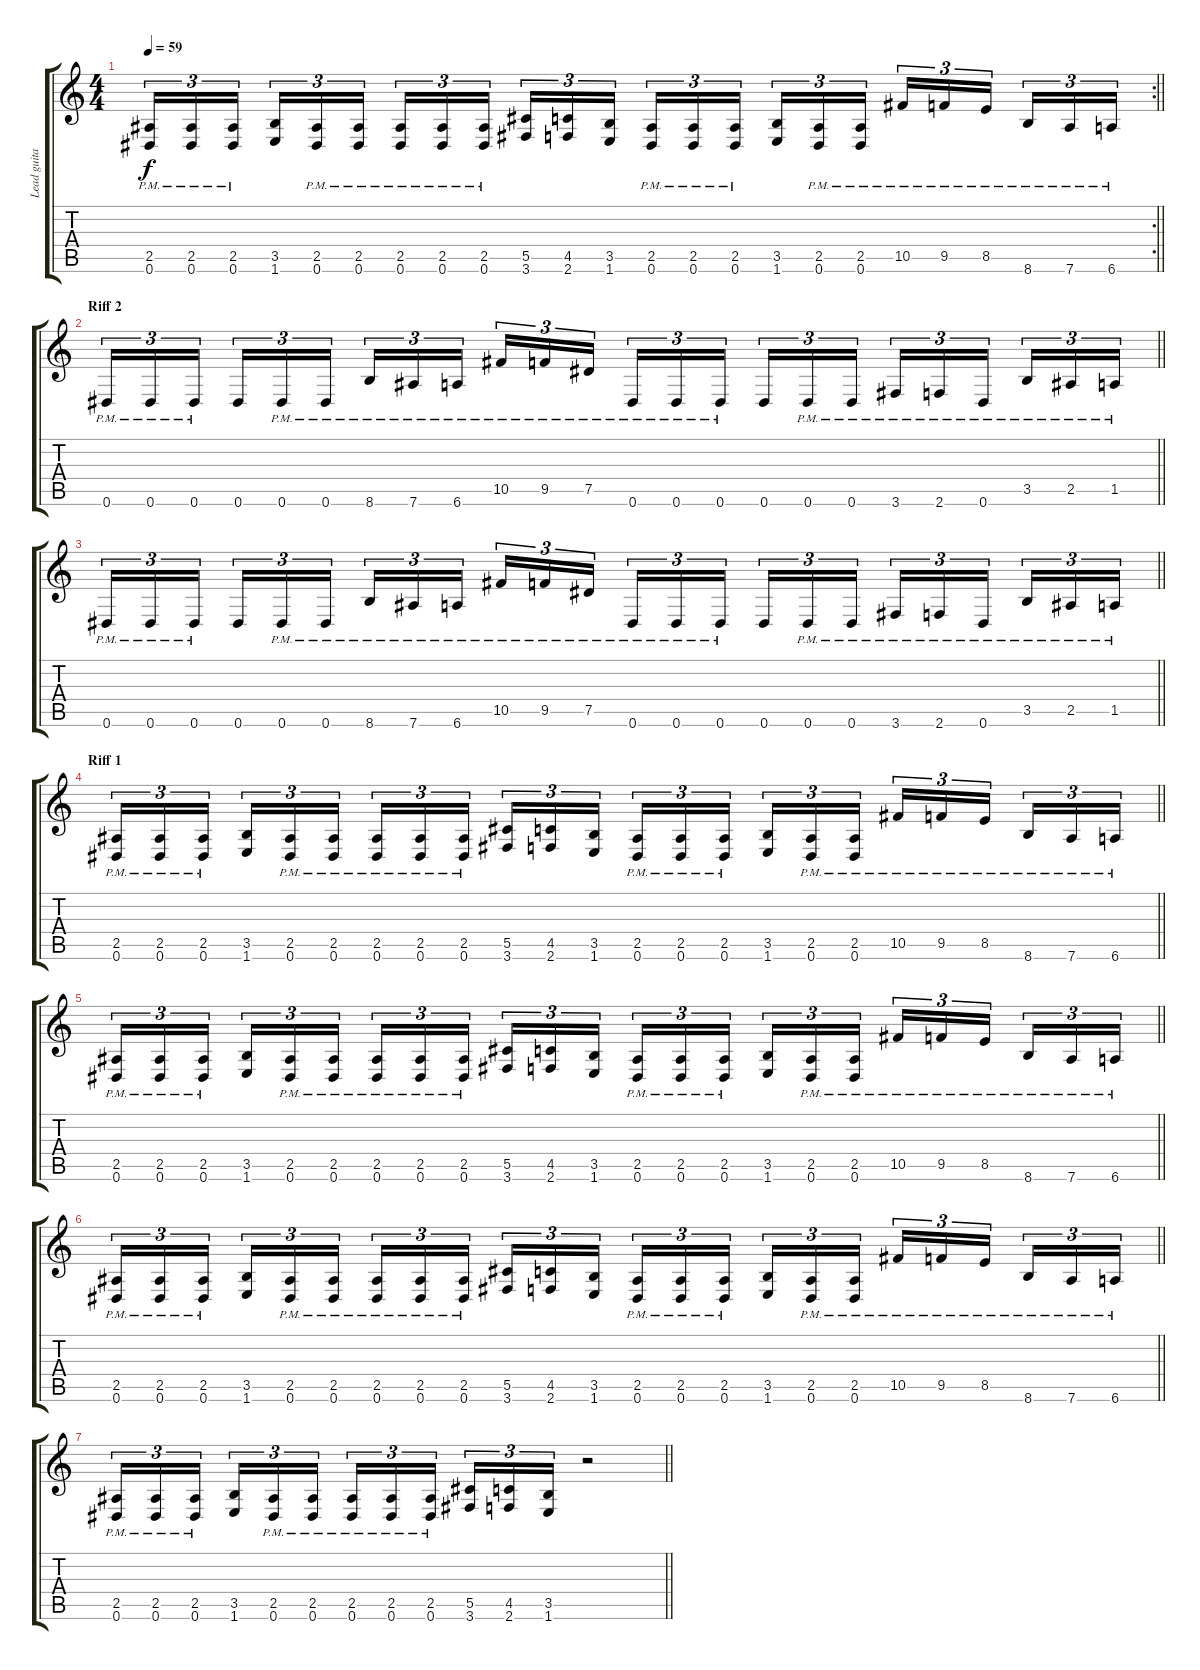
\track ("Lead guitar" "Lead guita") {instrument distortionguitar}
\staff {score tabs}
\tuning (Eb4 Bb3 Gb3 Db3 Ab2 Eb2) {hide}
\rc 2
\ts (4 4)
\tempo 59
\clef g2
\barLineRight lightlight
\ks c
(2.5{pm} 0.6{pm}).16{tu (3 2) dy f} (2.5{pm} 0.6{pm}).16{tu (3 2)} (2.5{pm} 0.6{pm}).16{tu (3 2) beam splitsecondary} (3.5 1.6).16{tu (3 2)} (2.5{pm} 0.6{pm}).16{tu (3 2)} (2.5{pm} 0.6{pm}).16{tu (3 2)} (2.5{pm} 0.6{pm}).16{tu (3 2)} (2.5{pm} 0.6{pm}).16{tu (3 2)} (2.5{pm} 0.6{pm}).16{tu (3 2) beam splitsecondary} (5.5 3.6).16{tu (3 2)} (4.5 2.6).16{tu (3 2)} (3.5 1.6).16{tu (3 2)} (2.5{pm} 0.6{pm}).16{tu (3 2)} (2.5{pm} 0.6{pm}).16{tu (3 2)} (2.5{pm} 0.6{pm}).16{tu (3 2) beam splitsecondary} (3.5 1.6).16{tu (3 2)} (2.5{pm} 0.6{pm}).16{tu (3 2)} (2.5{pm} 0.6{pm}).16{tu (3 2)} 10.5{pm}.16{tu (3 2)} 9.5{pm}.16{tu (3 2)} 8.5{pm}.16{tu (3 2) beam splitsecondary} 8.6{pm}.16{tu (3 2)} 7.6{pm}.16{tu (3 2)} 6.6{pm}.16{tu (3 2)} |
\section ("" "Riff 2")
\barLineRight lightlight
0.6{pm}.16{tu (3 2)} 0.6{pm}.16{tu (3 2)} 0.6{pm}.16{tu (3 2) beam splitsecondary} 0.6.16{tu (3 2)} 0.6{pm}.16{tu (3 2)} 0.6{pm}.16{tu (3 2)} 8.6{pm}.16{tu (3 2)} 7.6{pm}.16{tu (3 2)} 6.6{pm}.16{tu (3 2) beam splitsecondary} 10.5{pm}.16{tu (3 2)} 9.5{pm}.16{tu (3 2)} 7.5{pm}.16{tu (3 2)} 0.6{pm}.16{tu (3 2)} 0.6{pm}.16{tu (3 2)} 0.6{pm}.16{tu (3 2) beam splitsecondary} 0.6.16{tu (3 2)} 0.6{pm}.16{tu (3 2)} 0.6{pm}.16{tu (3 2)} 3.6{pm}.16{tu (3 2)} 2.6{pm}.16{tu (3 2)} 0.6{pm}.16{tu (3 2) beam splitsecondary} 3.5{pm}.16{tu (3 2)} 2.5{pm}.16{tu (3 2)} 1.5{pm}.16{tu (3 2)} |
\barLineRight lightlight
0.6{pm}.16{tu (3 2)} 0.6{pm}.16{tu (3 2)} 0.6{pm}.16{tu (3 2) beam splitsecondary} 0.6.16{tu (3 2)} 0.6{pm}.16{tu (3 2)} 0.6{pm}.16{tu (3 2)} 8.6{pm}.16{tu (3 2)} 7.6{pm}.16{tu (3 2)} 6.6{pm}.16{tu (3 2) beam splitsecondary} 10.5{pm}.16{tu (3 2)} 9.5{pm}.16{tu (3 2)} 7.5{pm}.16{tu (3 2)} 0.6{pm}.16{tu (3 2)} 0.6{pm}.16{tu (3 2)} 0.6{pm}.16{tu (3 2) beam splitsecondary} 0.6.16{tu (3 2)} 0.6{pm}.16{tu (3 2)} 0.6{pm}.16{tu (3 2)} 3.6{pm}.16{tu (3 2)} 2.6{pm}.16{tu (3 2)} 0.6{pm}.16{tu (3 2) beam splitsecondary} 3.5{pm}.16{tu (3 2)} 2.5{pm}.16{tu (3 2)} 1.5{pm}.16{tu (3 2)} |
\section ("" "Riff 1")
\barLineRight lightlight
(2.5{pm} 0.6{pm}).16{tu (3 2)} (2.5{pm} 0.6{pm}).16{tu (3 2)} (2.5{pm} 0.6{pm}).16{tu (3 2) beam splitsecondary} (3.5 1.6).16{tu (3 2)} (2.5{pm} 0.6{pm}).16{tu (3 2)} (2.5{pm} 0.6{pm}).16{tu (3 2)} (2.5{pm} 0.6{pm}).16{tu (3 2)} (2.5{pm} 0.6{pm}).16{tu (3 2)} (2.5{pm} 0.6{pm}).16{tu (3 2) beam splitsecondary} (5.5 3.6).16{tu (3 2)} (4.5 2.6).16{tu (3 2)} (3.5 1.6).16{tu (3 2)} (2.5{pm} 0.6{pm}).16{tu (3 2)} (2.5{pm} 0.6{pm}).16{tu (3 2)} (2.5{pm} 0.6{pm}).16{tu (3 2) beam splitsecondary} (3.5 1.6).16{tu (3 2)} (2.5{pm} 0.6{pm}).16{tu (3 2)} (2.5{pm} 0.6{pm}).16{tu (3 2)} 10.5{pm}.16{tu (3 2)} 9.5{pm}.16{tu (3 2)} 8.5{pm}.16{tu (3 2) beam splitsecondary} 8.6{pm}.16{tu (3 2)} 7.6{pm}.16{tu (3 2)} 6.6{pm}.16{tu (3 2)} |
\barLineRight lightlight
(2.5{pm} 0.6{pm}).16{tu (3 2)} (2.5{pm} 0.6{pm}).16{tu (3 2)} (2.5{pm} 0.6{pm}).16{tu (3 2) beam splitsecondary} (3.5 1.6).16{tu (3 2)} (2.5{pm} 0.6{pm}).16{tu (3 2)} (2.5{pm} 0.6{pm}).16{tu (3 2)} (2.5{pm} 0.6{pm}).16{tu (3 2)} (2.5{pm} 0.6{pm}).16{tu (3 2)} (2.5{pm} 0.6{pm}).16{tu (3 2) beam splitsecondary} (5.5 3.6).16{tu (3 2)} (4.5 2.6).16{tu (3 2)} (3.5 1.6).16{tu (3 2)} (2.5{pm} 0.6{pm}).16{tu (3 2)} (2.5{pm} 0.6{pm}).16{tu (3 2)} (2.5{pm} 0.6{pm}).16{tu (3 2) beam splitsecondary} (3.5 1.6).16{tu (3 2)} (2.5{pm} 0.6{pm}).16{tu (3 2)} (2.5{pm} 0.6{pm}).16{tu (3 2)} 10.5{pm}.16{tu (3 2)} 9.5{pm}.16{tu (3 2)} 8.5{pm}.16{tu (3 2) beam splitsecondary} 8.6{pm}.16{tu (3 2)} 7.6{pm}.16{tu (3 2)} 6.6{pm}.16{tu (3 2)} |
\barLineRight lightlight
(2.5{pm} 0.6{pm}).16{tu (3 2)} (2.5{pm} 0.6{pm}).16{tu (3 2)} (2.5{pm} 0.6{pm}).16{tu (3 2) beam splitsecondary} (3.5 1.6).16{tu (3 2)} (2.5{pm} 0.6{pm}).16{tu (3 2)} (2.5{pm} 0.6{pm}).16{tu (3 2)} (2.5{pm} 0.6{pm}).16{tu (3 2)} (2.5{pm} 0.6{pm}).16{tu (3 2)} (2.5{pm} 0.6{pm}).16{tu (3 2) beam splitsecondary} (5.5 3.6).16{tu (3 2)} (4.5 2.6).16{tu (3 2)} (3.5 1.6).16{tu (3 2)} (2.5{pm} 0.6{pm}).16{tu (3 2)} (2.5{pm} 0.6{pm}).16{tu (3 2)} (2.5{pm} 0.6{pm}).16{tu (3 2) beam splitsecondary} (3.5 1.6).16{tu (3 2)} (2.5{pm} 0.6{pm}).16{tu (3 2)} (2.5{pm} 0.6{pm}).16{tu (3 2)} 10.5{pm}.16{tu (3 2)} 9.5{pm}.16{tu (3 2)} 8.5{pm}.16{tu (3 2) beam splitsecondary} 8.6{pm}.16{tu (3 2)} 7.6{pm}.16{tu (3 2)} 6.6{pm}.16{tu (3 2)} |
\barLineRight lightlight
(2.5{pm} 0.6{pm}).16{tu (3 2)} (2.5{pm} 0.6{pm}).16{tu (3 2)} (2.5{pm} 0.6{pm}).16{tu (3 2) beam splitsecondary} (3.5 1.6).16{tu (3 2)} (2.5{pm} 0.6{pm}).16{tu (3 2)} (2.5{pm} 0.6{pm}).16{tu (3 2)} (2.5{pm} 0.6{pm}).16{tu (3 2)} (2.5{pm} 0.6{pm}).16{tu (3 2)} (2.5{pm} 0.6{pm}).16{tu (3 2) beam splitsecondary} (5.5 3.6).16{tu (3 2)} (4.5 2.6).16{tu (3 2)} (3.5 1.6).16{tu (3 2)} r.2
